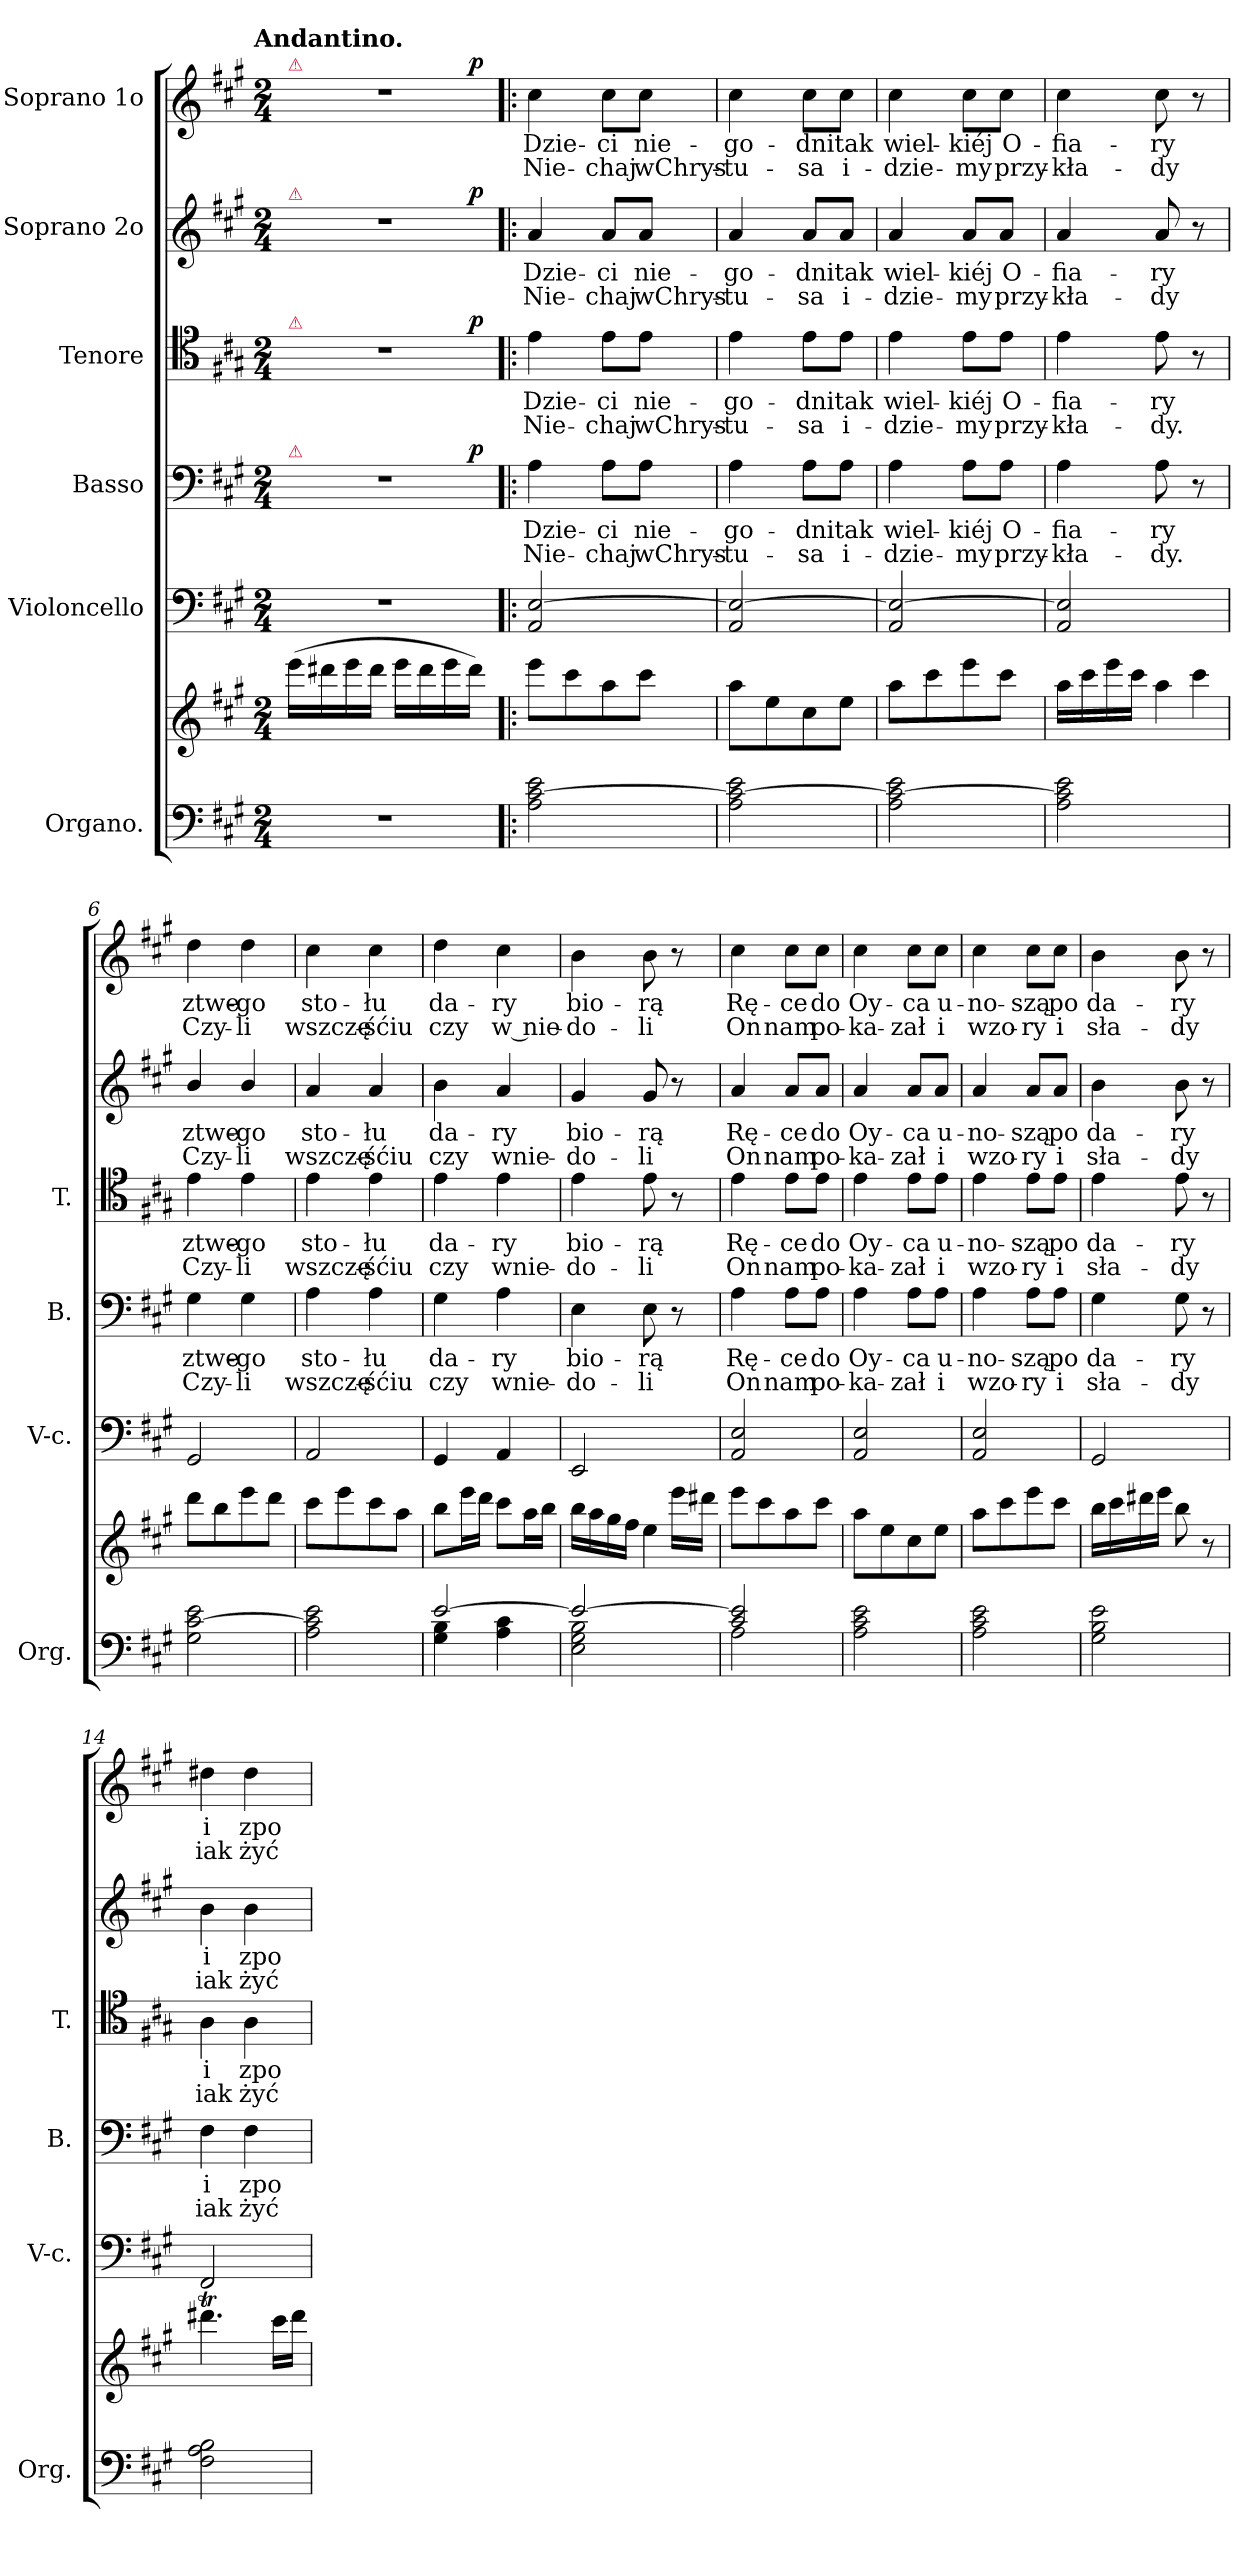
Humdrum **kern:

**kern	**kern	**kern	**kern	**text	**text	**dynam	**kern	**text	**text	**dynam	**kern	**text	**text	**dynam	**kern	**text	**text	**dynam
*part6	*part6	*part5	*part4	*part4	*part4	*part4	*part3	*part3	*part3	*part3	*part2	*part2	*part2	*part2	*part1	*part1	*part1	*part1
*staff7	*staff6	*staff5	*staff4	*staff4	*staff4	*staff4	*staff3	*staff3	*staff3	*staff3	*staff2	*staff2	*staff2	*staff2	*staff1	*staff1	*staff1	*staff1
*I"Organo.	*	*I"Violoncello	*I"Basso	*	*	*	*I"Tenore	*	*	*	*I"Soprano 2o	*	*	*	*I"Soprano 1o	*	*	*
*I'Org.	*	*I'V-c.	*I'B.	*	*	*	*I'T.	*	*	*	*	*	*	*	*	*	*	*
*clefF4	*clefG2	*clefF4	*clefF4	*	*	*	*clefC4	*	*	*	*clefG2	*	*	*	*clefG2	*	*	*
*k[f#c#g#]	*k[f#c#g#]	*k[f#c#g#]	*k[f#c#g#]	*	*	*	*k[f#c#g#]	*	*	*	*k[f#c#g#]	*	*	*	*k[f#c#g#]	*	*	*
!!LO:TX:omd:t=Andantino.
*M2/4	*M2/4	*M2/4	*M2/4	*	*	*	*M2/4	*	*	*	*M2/4	*	*	*	*M2/4	*	*	*
=1	=1	=1	=1	=1	=1	=1	=1	=1	=1	=1	=1	=1	=1	=1	=1	=1	=1	=1
*	*	*	*^	*	*	*	*^	*	*	*	*^	*	*	*	*^	*	*	*
!	!	!	!	!	!	!	!	!	!	!	!	!	!	!	!	!	!	!LO:TX:a:color=crimson:t=⚠	!	!	!	!
!	!	!	!	!	!	!	!	!	!	!	!	!	!LO:TX:a:color=crimson:t=⚠	!	!	!	!	!	!	!	!	!
!	!	!	!	!	!	!	!	!LO:TX:a:color=crimson:t=⚠	!	!	!	!	!	!	!	!	!	!	!	!	!	!
!	!	!	!LO:TX:a:color=crimson:t=⚠	!	!	!	!	!	!	!	!	!	!	!	!	!	!	!	!	!	!	!
2r	(16eee\LL	2r	2r	4..ryy	.	.	.	2r	4..ryy	.	.	.	2r	4..ryy	.	.	.	2r	4..ryy	.	.	.
.	16ddd#X\	.	.	.	.	.	.	.	.	.	.	.	.	.	.	.	.	.	.	.	.	.
.	16eee\	.	.	.	.	.	.	.	.	.	.	.	.	.	.	.	.	.	.	.	.	.
.	16ddd#\JJ	.	.	.	.	.	.	.	.	.	.	.	.	.	.	.	.	.	.	.	.	.
.	16eee\LL	.	.	.	.	.	.	.	.	.	.	.	.	.	.	.	.	.	.	.	.	.
.	16ddd#\	.	.	.	.	.	.	.	.	.	.	.	.	.	.	.	.	.	.	.	.	.
.	16eee\	.	.	.	.	.	.	.	.	.	.	.	.	.	.	.	.	.	.	.	.	.
!	!	!	!	!	!	!	!LO:DY:b	!	!	!	!	!LO:DY:b	!	!	!	!	!LO:DY:b	!	!	!	!	!LO:DY:b
.	16ddd#\JJ)	.	.	16ryy	.	.	p	.	16ryy	.	.	p	.	16ryy	.	.	p	.	16ryy	.	.	p
*	*	*	*v	*v	*	*	*	*	*	*	*	*	*v	*v	*	*	*	*v	*v	*	*	*
*	*	*	*	*	*	*	*v	*v	*	*	*	*	*	*	*	*	*	*	*
=2!|:	=2!|:	=2!|:	=2!|:	=2!|:	=2!|:	=2!|:	=2!|:	=2!|:	=2!|:	=2!|:	=2!|:	=2!|:	=2!|:	=2!|:	=2!|:	=2!|:	=2!|:	=2!|:
2A\ [2c#\ 2e\	8eee\L	2AA/ [2E/	4A\	Dzie-	Nie-	.	4e\	Dzie-	Nie-	.	4a/	Dzie-	Nie-	.	4cc#\	Dzie-	Nie-	.
.	8ccc#\	.	.	.	.	.	.	.	.	.	.	.	.	.	.	.	.	.
.	8aa\	.	8A\L	-ci	-chaj	.	8e\L	-ci	-chaj	.	8a/L	-ci	-chaj	.	8cc#\L	-ci	-chaj	.
.	8ccc#\J	.	8A\J	nie-	wChrys-	.	8e\J	nie-	wChrys-	.	8a/J	nie-	wChrys-	.	8cc#\J	nie-	wChrys-	.
=3	=3	=3	=3	=3	=3	=3	=3	=3	=3	=3	=3	=3	=3	=3	=3	=3	=3	=3
2A\ 2c#_\ 2e\	8aa\L	2AA/ 2E_/	4A\	-go-	-tu-	.	4e\	-go-	-tu-	.	4a/	-go-	-tu-	.	4cc#\	-go-	-tu-	.
.	8ee\	.	.	.	.	.	.	.	.	.	.	.	.	.	.	.	.	.
.	8cc#\	.	8A\L	-dni	-sa	.	8e\L	-dni	-sa	.	8a/L	-dni	-sa	.	8cc#\L	-dni	-sa	.
.	8ee\J	.	8A\J	tak	i-	.	8e\J	tak	i-	.	8a/J	tak	i-	.	8cc#\J	tak	i-	.
=4	=4	=4	=4	=4	=4	=4	=4	=4	=4	=4	=4	=4	=4	=4	=4	=4	=4	=4
2A\ 2c#_\ 2e\	8aa\L	2AA/ 2E_/	4A\	wiel-	-dzie-	.	4e\	wiel-	-dzie-	.	4a/	wiel-	-dzie-	.	4cc#\	wiel-	-dzie-	.
.	8ccc#\	.	.	.	.	.	.	.	.	.	.	.	.	.	.	.	.	.
.	8eee\	.	8A\L	-kiéj	-my	.	8e\L	-kiéj	-my	.	8a/L	-kiéj	-my	.	8cc#\L	-kiéj	-my	.
.	8ccc#\J	.	8A\J	O-	przy-	.	8e\J	O-	przy-	.	8a/J	O-	przy-	.	8cc#\J	O-	przy-	.
=5	=5	=5	=5	=5	=5	=5	=5	=5	=5	=5	=5	=5	=5	=5	=5	=5	=5	=5
2A\ 2c#]\ 2e\	16aa\LL	2AA/ 2E]/	4A\	-fia-	-kła-	.	4e\	-fia-	-kła-	.	4a/	-fia-	-kła-	.	4cc#\	-fia-	-kła-	.
.	16ccc#\	.	.	.	.	.	.	.	.	.	.	.	.	.	.	.	.	.
.	16eee\	.	.	.	.	.	.	.	.	.	.	.	.	.	.	.	.	.
.	16ccc#\JJ	.	.	.	.	.	.	.	.	.	.	.	.	.	.	.	.	.
!	!LO:N:vis=4	!	!	!	!	!	!	!	!	!	!	!	!	!	!	!	!	!
.	8aa\	.	8A\	-ry	-dy.	.	8e\	-ry	-dy.	.	8a/	-ry	-dy	.	8cc#\	-ry	-dy	.
!	!LO:N:vis=4	!	!	!	!	!	!	!	!	!	!	!	!	!	!	!	!	!
.	8ccc#\	.	8r	.	.	.	8r	.	.	.	8r	.	.	.	8r	.	.	.
=6	=6	=6	=6	=6	=6	=6	=6	=6	=6	=6	=6	=6	=6	=6	=6	=6	=6	=6
2G#\ [2c#\ 2e\	8ddd\L	2GG#/	4G#\	ztwe-	Czy-	.	4e\	ztwe-	Czy-	.	4b/	ztwe-	Czy-	.	4dd\	ztwe-	Czy-	.
.	8bb\	.	.	.	.	.	.	.	.	.	.	.	.	.	.	.	.	.
.	8eee\	.	4G#\	-go	-li	.	4e\	-go	-li	.	4b/	-go	-li	.	4dd\	-go	-li	.
.	8ddd\J	.	.	.	.	.	.	.	.	.	.	.	.	.	.	.	.	.
=7	=7	=7	=7	=7	=7	=7	=7	=7	=7	=7	=7	=7	=7	=7	=7	=7	=7	=7
2A\ 2c#]\ 2e\	8ccc#\L	2AA/	4A\	sto-	wszczę-	.	4e\	sto-	wszczę-	.	4a/	sto-	wszczę-	.	4cc#\	sto-	wszczę-	.
.	8eee\	.	.	.	.	.	.	.	.	.	.	.	.	.	.	.	.	.
.	8ccc#\	.	4A\	-łu	-śćiu	.	4e\	-łu	-śćiu	.	4a/	-łu	-śćiu	.	4cc#\	-łu	-śćiu	.
.	8aa\J	.	.	.	.	.	.	.	.	.	.	.	.	.	.	.	.	.
=8	=8	=8	=8	=8	=8	=8	=8	=8	=8	=8	=8	=8	=8	=8	=8	=8	=8	=8
*^	*	*	*	*	*	*	*	*	*	*	*	*	*	*	*	*	*	*
[2e/	4G#\ 4B\	8bb\L	4GG#/	4G#\	da-	czy	.	4e\	da-	czy	.	4b\	da-	czy	.	4dd\	da-	czy	.
.	.	16eee\L	.	.	.	.	.	.	.	.	.	.	.	.	.	.	.	.	.
.	.	16ddd\JJ	.	.	.	.	.	.	.	.	.	.	.	.	.	.	.	.	.
.	4A\ 4c#\	8ccc#\L	4AA/	4A\	-ry	wnie-	.	4e\	-ry	wnie-	.	4a/	-ry	wnie-	.	4cc#\	-ry	w nie-	.
.	.	16aa\L	.	.	.	.	.	.	.	.	.	.	.	.	.	.	.	.	.
.	.	16bb\JJ	.	.	.	.	.	.	.	.	.	.	.	.	.	.	.	.	.
=9	=9	=9	=9	=9	=9	=9	=9	=9	=9	=9	=9	=9	=9	=9	=9	=9	=9	=9	=9
2e_	2E\ 2G#\ 2B\	16bb\LL	2EE/	4E\	bio-	-do-	.	4e\	bio-	-do-	.	4g#/	bio-	-do-	.	4b\	bio-	-do-	.
.	.	16aa\	.	.	.	.	.	.	.	.	.	.	.	.	.	.	.	.	.
.	.	16gg#\	.	.	.	.	.	.	.	.	.	.	.	.	.	.	.	.	.
.	.	16ff#\JJ	.	.	.	.	.	.	.	.	.	.	.	.	.	.	.	.	.
!	!	!LO:N:vis=4	!	!	!	!	!	!	!	!	!	!	!	!	!	!	!	!	!
.	.	8ee\	.	8E\	-rą	-li	.	8e\	-rą	-li	.	8g#/	-rą	-li	.	8b\	-rą	-li	.
.	.	16eee\LL	.	8r	.	.	.	8r	.	.	.	8r	.	.	.	8r	.	.	.
.	.	16ddd#X\JJ	.	.	.	.	.	.	.	.	.	.	.	.	.	.	.	.	.
=10	=10	=10	=10	=10	=10	=10	=10	=10	=10	=10	=10	=10	=10	=10	=10	=10	=10	=10	=10
2c# 2e]	2A\	8eee\L	2AA/ 2E/	4A\	Rę-	On	.	4e\	Rę-	On	.	4a/	Rę-	On	.	4cc#\	Rę-	On	.
.	.	8ccc#\	.	.	.	.	.	.	.	.	.	.	.	.	.	.	.	.	.
.	.	8aa\	.	8A\L	-ce	nam	.	8e\L	-ce	nam	.	8a/L	-ce	nam	.	8cc#\L	-ce	nam	.
.	.	8ccc#\J	.	8A\J	do	po-	.	8e\J	do	po-	.	8a/J	do	po-	.	8cc#\J	do	po-	.
*v	*v	*	*	*	*	*	*	*	*	*	*	*	*	*	*	*	*	*	*
=11	=11	=11	=11	=11	=11	=11	=11	=11	=11	=11	=11	=11	=11	=11	=11	=11	=11	=11
2A\ 2c#\ 2e\	8aa\L	2AA/ 2E/	4A\	Oy-	-ka-	.	4e\	Oy-	-ka-	.	4a/	Oy-	-ka-	.	4cc#\	Oy-	-ka-	.
.	8ee\	.	.	.	.	.	.	.	.	.	.	.	.	.	.	.	.	.
.	8cc#\	.	8A\L	-ca	-zał	.	8e\L	-ca	-zał	.	8a/L	-ca	-zał	.	8cc#\L	-ca	-zał	.
.	8ee\J	.	8A\J	u-	i	.	8e\J	u-	i	.	8a/J	u-	i	.	8cc#\J	u-	i	.
=12	=12	=12	=12	=12	=12	=12	=12	=12	=12	=12	=12	=12	=12	=12	=12	=12	=12	=12
2A\ 2c#\ 2e\	8aa\L	2AA/ 2E/	4A\	-no-	wzo-	.	4e\	-no-	wzo-	.	4a/	-no-	wzo-	.	4cc#\	-no-	wzo-	.
.	8ccc#\	.	.	.	.	.	.	.	.	.	.	.	.	.	.	.	.	.
.	8eee\	.	8A\L	-szą	-ry	.	8e\L	-szą	-ry	.	8a/L	-szą	-ry	.	8cc#\L	-szą	-ry	.
.	8ccc#\J	.	8A\J	po	i	.	8e\J	po	i	.	8a/J	po	i	.	8cc#\J	po	i	.
=13	=13	=13	=13	=13	=13	=13	=13	=13	=13	=13	=13	=13	=13	=13	=13	=13	=13	=13
2G#\ 2B\ 2e\	16bb\LL	2GG#/	4G#\	da-	sła-	.	4e\	da-	sła-	.	4b\	da-	sła-	.	4b\	da-	sła-	.
.	16ccc#\	.	.	.	.	.	.	.	.	.	.	.	.	.	.	.	.	.
.	16ddd#X\	.	.	.	.	.	.	.	.	.	.	.	.	.	.	.	.	.
.	16eee\JJ	.	.	.	.	.	.	.	.	.	.	.	.	.	.	.	.	.
.	8bb\	.	8G#\	-ry	-dy	.	8e\	-ry	-dy	.	8b\	-ry	-dy	.	8b\	-ry	-dy	.
.	8r	.	8r	.	.	.	8r	.	.	.	8r	.	.	.	8r	.	.	.
=14	=14	=14	=14	=14	=14	=14	=14	=14	=14	=14	=14	=14	=14	=14	=14	=14	=14	=14
2F#\ 2A\ 2B\	4.ddd#Xt\	2FF#/	4F#\	i	iak	.	4A\	i	iak	.	4b\	i	iak	.	4dd#X\	i	iak	.
.	.	.	4F#\	zpo-	żyć	.	4A\	zpo-	żyć	.	4b\	zpo-	żyć	.	4dd#\	zpo-	żyć	.
.	16ccc#\LL	.	.	.	.	.	.	.	.	.	.	.	.	.	.	.	.	.
.	16ddd#\JJ	.	.	.	.	.	.	.	.	.	.	.	.	.	.	.	.	.
=	=	=	=	=	=	=	=	=	=	=	=	=	=	=	=	=	=	=
*-	*-	*-	*-	*-	*-	*-	*-	*-	*-	*-	*-	*-	*-	*-	*-	*-	*-	*-
